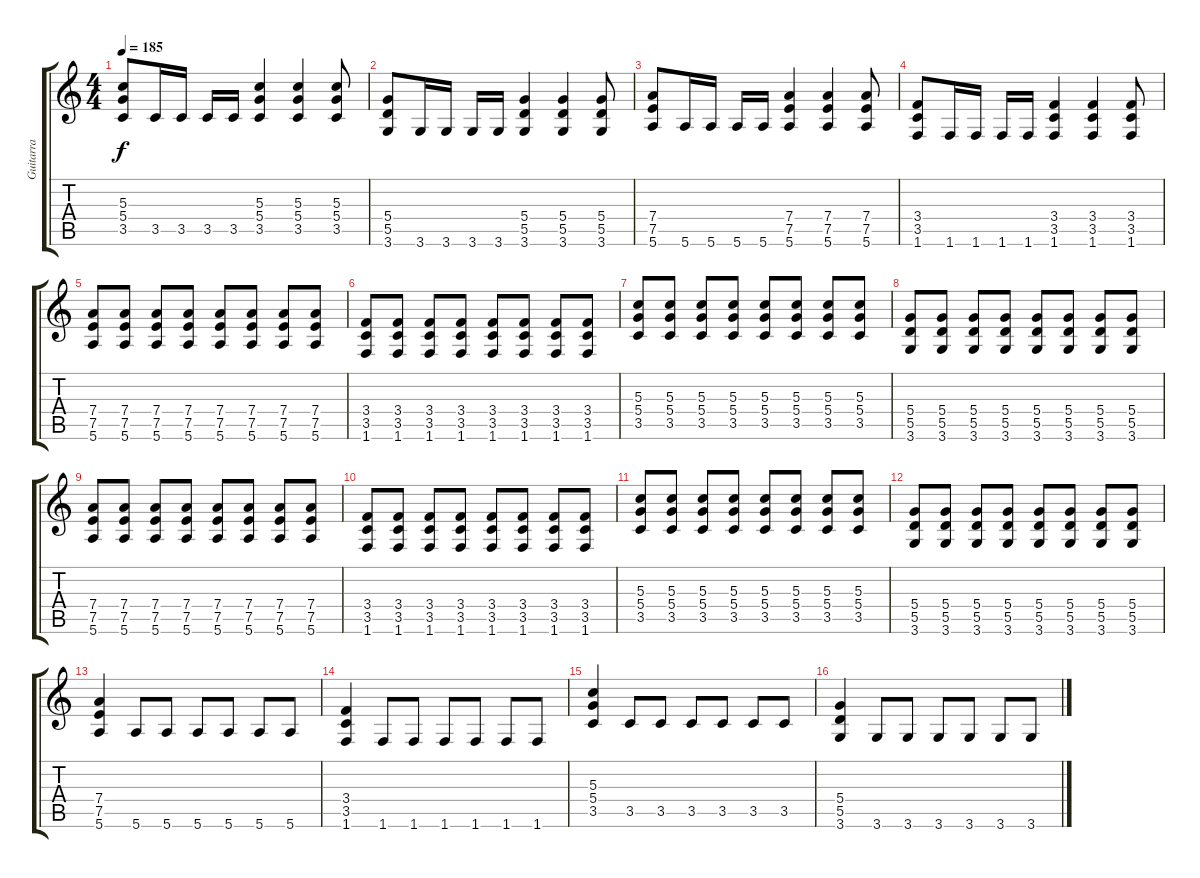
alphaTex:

\track ("Guitarra" "Guitarra") {instrument distortionguitar}
\staff {score tabs}
\tuning (E4 B3 G3 D3 A2 E2) {hide}
\ts (4 4)
\tempo 185
\clef g2
\ks c
(5.3 5.4 3.5).8{dy f} 3.5.16 3.5.16 3.5.16 3.5.16 (5.3 5.4 3.5).4 (5.3 5.4 3.5).4 (5.3 5.4 3.5).8 |
(5.4 5.5 3.6).8 3.6.16 3.6.16 3.6.16 3.6.16 (5.4 5.5 3.6).4 (5.4 5.5 3.6).4 (5.4 5.5 3.6).8 |
(7.4 7.5 5.6).8 5.6.16 5.6.16 5.6.16 5.6.16 (7.4 7.5 5.6).4 (7.4 7.5 5.6).4 (7.4 7.5 5.6).8 |
(3.4 3.5 1.6).8 1.6.16 1.6.16 1.6.16 1.6.16 (3.4 3.5 1.6).4 (3.4 3.5 1.6).4 (3.4 3.5 1.6).8 |
(7.4 7.5 5.6).8 (7.4 7.5 5.6).8 (7.4 7.5 5.6).8 (7.4 7.5 5.6).8 (7.4 7.5 5.6).8 (7.4 7.5 5.6).8 (7.4 7.5 5.6).8 (7.4 7.5 5.6).8 |
(3.4 3.5 1.6).8 (3.4 3.5 1.6).8 (3.4 3.5 1.6).8 (3.4 3.5 1.6).8 (3.4 3.5 1.6).8 (3.4 3.5 1.6).8 (3.4 3.5 1.6).8 (3.4 3.5 1.6).8 |
(5.3 5.4 3.5).8 (5.3 5.4 3.5).8 (5.3 5.4 3.5).8 (5.3 5.4 3.5).8 (5.3 5.4 3.5).8 (5.3 5.4 3.5).8 (5.3 5.4 3.5).8 (5.3 5.4 3.5).8 |
(5.4 5.5 3.6).8 (5.4 5.5 3.6).8 (5.4 5.5 3.6).8 (5.4 5.5 3.6).8 (5.4 5.5 3.6).8 (5.4 5.5 3.6).8 (5.4 5.5 3.6).8 (5.4 5.5 3.6).8 |
(7.4 7.5 5.6).8 (7.4 7.5 5.6).8 (7.4 7.5 5.6).8 (7.4 7.5 5.6).8 (7.4 7.5 5.6).8 (7.4 7.5 5.6).8 (7.4 7.5 5.6).8 (7.4 7.5 5.6).8 |
(3.4 3.5 1.6).8 (3.4 3.5 1.6).8 (3.4 3.5 1.6).8 (3.4 3.5 1.6).8 (3.4 3.5 1.6).8 (3.4 3.5 1.6).8 (3.4 3.5 1.6).8 (3.4 3.5 1.6).8 |
(5.3 5.4 3.5).8 (5.3 5.4 3.5).8 (5.3 5.4 3.5).8 (5.3 5.4 3.5).8 (5.3 5.4 3.5).8 (5.3 5.4 3.5).8 (5.3 5.4 3.5).8 (5.3 5.4 3.5).8 |
(5.4 5.5 3.6).8 (5.4 5.5 3.6).8 (5.4 5.5 3.6).8 (5.4 5.5 3.6).8 (5.4 5.5 3.6).8 (5.4 5.5 3.6).8 (5.4 5.5 3.6).8 (5.4 5.5 3.6).8 |
(7.4 7.5 5.6).4 5.6.8 5.6.8 5.6.8 5.6.8 5.6.8 5.6.8 |
(3.4 3.5 1.6).4 1.6.8 1.6.8 1.6.8 1.6.8 1.6.8 1.6.8 |
(5.3 5.4 3.5).4 3.5.8 3.5.8 3.5.8 3.5.8 3.5.8 3.5.8 |
(5.4 5.5 3.6).4 3.6.8 3.6.8 3.6.8 3.6.8 3.6.8 3.6.8
